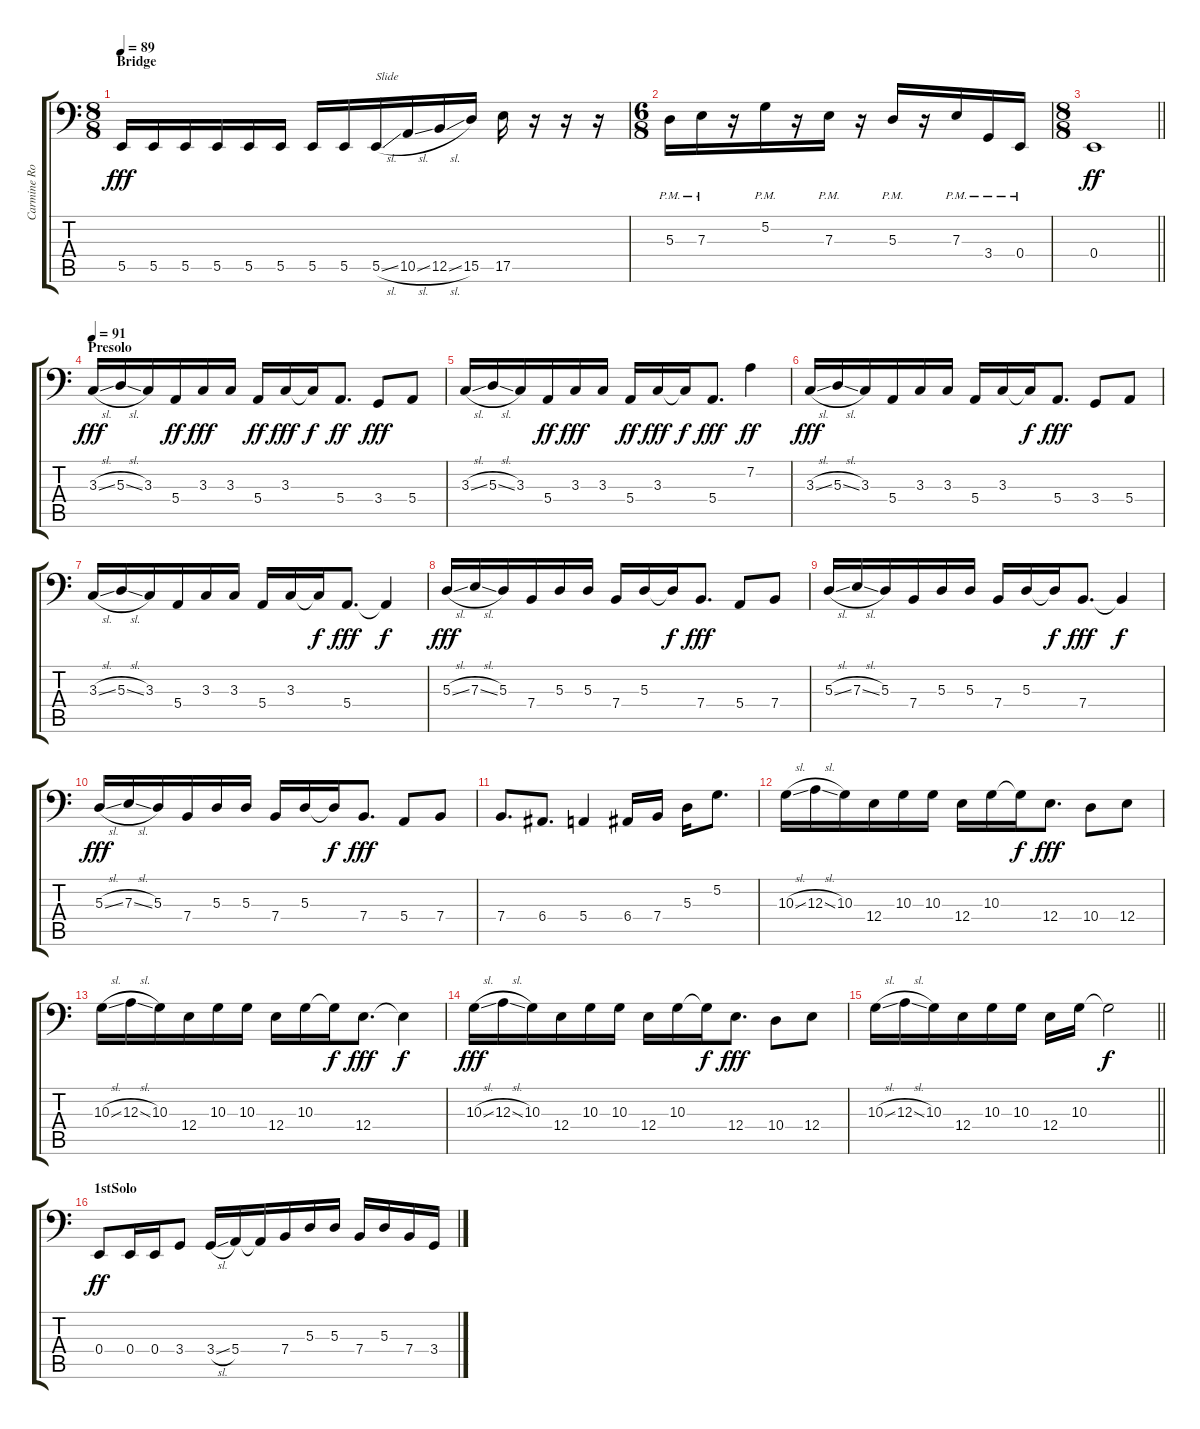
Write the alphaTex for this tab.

\track ("Carmine Rojas Bass" "Carmine Ro") {instrument electricbassfinger}
\staff {score tabs}
\tuning (G2 D2 A1 E1 B0 G0) {hide}
\ts (8 8)
\section ("" "Bridge")
\tempo 89
\clef f4
\ks c
5.5.16{dy fff} 5.5.16 5.5.16 5.5.16 5.5.16 5.5.16 5.5.16 5.5.16 5.5{sl}.16{txt "Slide"} 10.5{sl}.16 12.5{sl}.16 15.5.16 17.5.16 r.16 r.16 r.16 |
\ts (6 8)
5.3{pm}.16 7.3{pm}.16 r.16 5.2{pm}.16 r.16 7.3{pm}.16 r.16 5.3{pm}.16 r.16 7.3{pm}.16 3.4{pm}.16 0.4{pm}.16 |
\ts (8 8)
\barLineRight lightlight
0.4.1{dy ff} |
\section ("" "Presolo")
\tempo 91
3.3{sl}.16{dy fff} 5.3{sl}.16 3.3.16 5.4.16{dy ff} 3.3.16{dy fff} 3.3.16 5.4.16{dy ff} 3.3.16{dy fff} 3.3{t}.16{dy f} 5.4.8{d dy ff} 3.4.8{dy fff} 5.4.8 |
3.3{sl}.16 5.3{sl}.16 3.3.16 5.4.16{dy ff} 3.3.16{dy fff} 3.3.16 5.4.16{dy ff} 3.3.16{dy fff} 3.3{t}.16{dy f} 5.4.8{d dy fff} 7.2.4{dy ff} |
3.3{sl}.16{dy fff} 5.3{sl}.16 3.3.16 5.4.16 3.3.16 3.3.16 5.4.16 3.3.16 3.3{t}.16{dy f} 5.4.8{d dy fff} 3.4.8 5.4.8 |
3.3{sl}.16 5.3{sl}.16 3.3.16 5.4.16 3.3.16 3.3.16 5.4.16 3.3.16 3.3{t}.16{dy f} 5.4.8{d dy fff} 5.4{t}.4{dy f} |
5.3{sl}.16{dy fff} 7.3{sl}.16 5.3.16 7.4.16 5.3.16 5.3.16 7.4.16 5.3.16 5.3{t}.16{dy f} 7.4.8{d dy fff} 5.4.8 7.4.8 |
5.3{sl}.16 7.3{sl}.16 5.3.16 7.4.16 5.3.16 5.3.16 7.4.16 5.3.16 5.3{t}.16{dy f} 7.4.8{d dy fff} 7.4{t}.4{dy f} |
5.3{sl}.16{dy fff} 7.3{sl}.16 5.3.16 7.4.16 5.3.16 5.3.16 7.4.16 5.3.16 5.3{t}.16{dy f} 7.4.8{d dy fff} 5.4.8 7.4.8 |
7.4.8{d} 6.4.8{d} 5.4.4 6.4.16 7.4.16 5.3.16 5.2.8{d} |
10.3{sl}.16 12.3{sl}.16 10.3.16 12.4.16 10.3.16 10.3.16 12.4.16 10.3.16 10.3{t}.16{dy f} 12.4.8{d dy fff} 10.4.8 12.4.8 |
10.3{sl}.16 12.3{sl}.16 10.3.16 12.4.16 10.3.16 10.3.16 12.4.16 10.3.16 10.3{t}.16{dy f} 12.4.8{d dy fff} 12.4{t}.4{dy f} |
10.3{sl}.16{dy fff} 12.3{sl}.16 10.3.16 12.4.16 10.3.16 10.3.16 12.4.16 10.3.16 10.3{t}.16{dy f} 12.4.8{d dy fff} 10.4.8 12.4.8 |
\barLineRight lightlight
10.3{sl}.16 12.3{sl}.16 10.3.16 12.4.16 10.3.16 10.3.16 12.4.16 10.3.16 10.3{t}.2{dy f} |
\section ("" "1stSolo")
0.4.8{dy ff instrument electricbasspick} 0.4.16 0.4.16 3.4.8 3.4{sl}.16 5.4.16 5.4{t}.16 7.4.16 5.3.16 5.3.16 7.4.16 5.3.16 7.4.16 3.4.16
